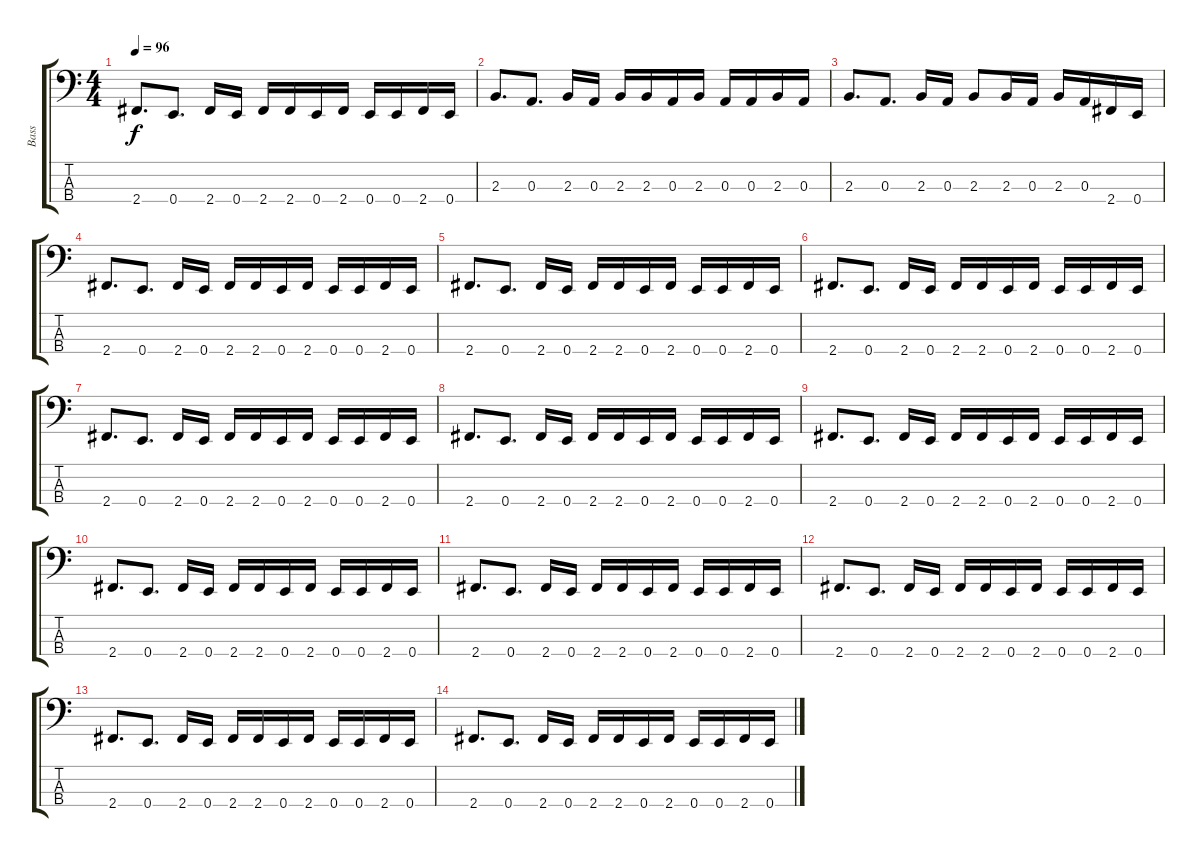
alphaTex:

\track ("Bass" "Bass") {instrument electricbassfinger}
\staff {score tabs}
\tuning (G2 D2 A1 E1) {hide}
\ts (4 4)
\tempo 96
\clef f4
\ks c
2.4.8{d dy f} 0.4.8{d} 2.4.16 0.4.16 2.4.16 2.4.16 0.4.16 2.4.16 0.4.16 0.4.16 2.4.16 0.4.16 |
2.3.8{d} 0.3.8{d} 2.3.16 0.3.16 2.3.16 2.3.16 0.3.16 2.3.16 0.3.16 0.3.16 2.3.16 0.3.16 |
2.3.8{d} 0.3.8{d} 2.3.16 0.3.16 2.3.8 2.3.16 0.3.16 2.3.16 0.3.16 2.4.16 0.4.16 |
2.4.8{d} 0.4.8{d} 2.4.16 0.4.16 2.4.16 2.4.16 0.4.16 2.4.16 0.4.16 0.4.16 2.4.16 0.4.16 |
2.4.8{d} 0.4.8{d} 2.4.16 0.4.16 2.4.16 2.4.16 0.4.16 2.4.16 0.4.16 0.4.16 2.4.16 0.4.16 |
2.4.8{d} 0.4.8{d} 2.4.16 0.4.16 2.4.16 2.4.16 0.4.16 2.4.16 0.4.16 0.4.16 2.4.16 0.4.16 |
2.4.8{d} 0.4.8{d} 2.4.16 0.4.16 2.4.16 2.4.16 0.4.16 2.4.16 0.4.16 0.4.16 2.4.16 0.4.16 |
2.4.8{d} 0.4.8{d} 2.4.16 0.4.16 2.4.16 2.4.16 0.4.16 2.4.16 0.4.16 0.4.16 2.4.16 0.4.16 |
2.4.8{d} 0.4.8{d} 2.4.16 0.4.16 2.4.16 2.4.16 0.4.16 2.4.16 0.4.16 0.4.16 2.4.16 0.4.16 |
2.4.8{d} 0.4.8{d} 2.4.16 0.4.16 2.4.16 2.4.16 0.4.16 2.4.16 0.4.16 0.4.16 2.4.16 0.4.16 |
2.4.8{d} 0.4.8{d} 2.4.16 0.4.16 2.4.16 2.4.16 0.4.16 2.4.16 0.4.16 0.4.16 2.4.16 0.4.16 |
2.4.8{d} 0.4.8{d} 2.4.16 0.4.16 2.4.16 2.4.16 0.4.16 2.4.16 0.4.16 0.4.16 2.4.16 0.4.16 |
2.4.8{d} 0.4.8{d} 2.4.16 0.4.16 2.4.16 2.4.16 0.4.16 2.4.16 0.4.16 0.4.16 2.4.16 0.4.16 |
2.4.8{d} 0.4.8{d} 2.4.16 0.4.16 2.4.16 2.4.16 0.4.16 2.4.16 0.4.16 0.4.16 2.4.16 0.4.16
